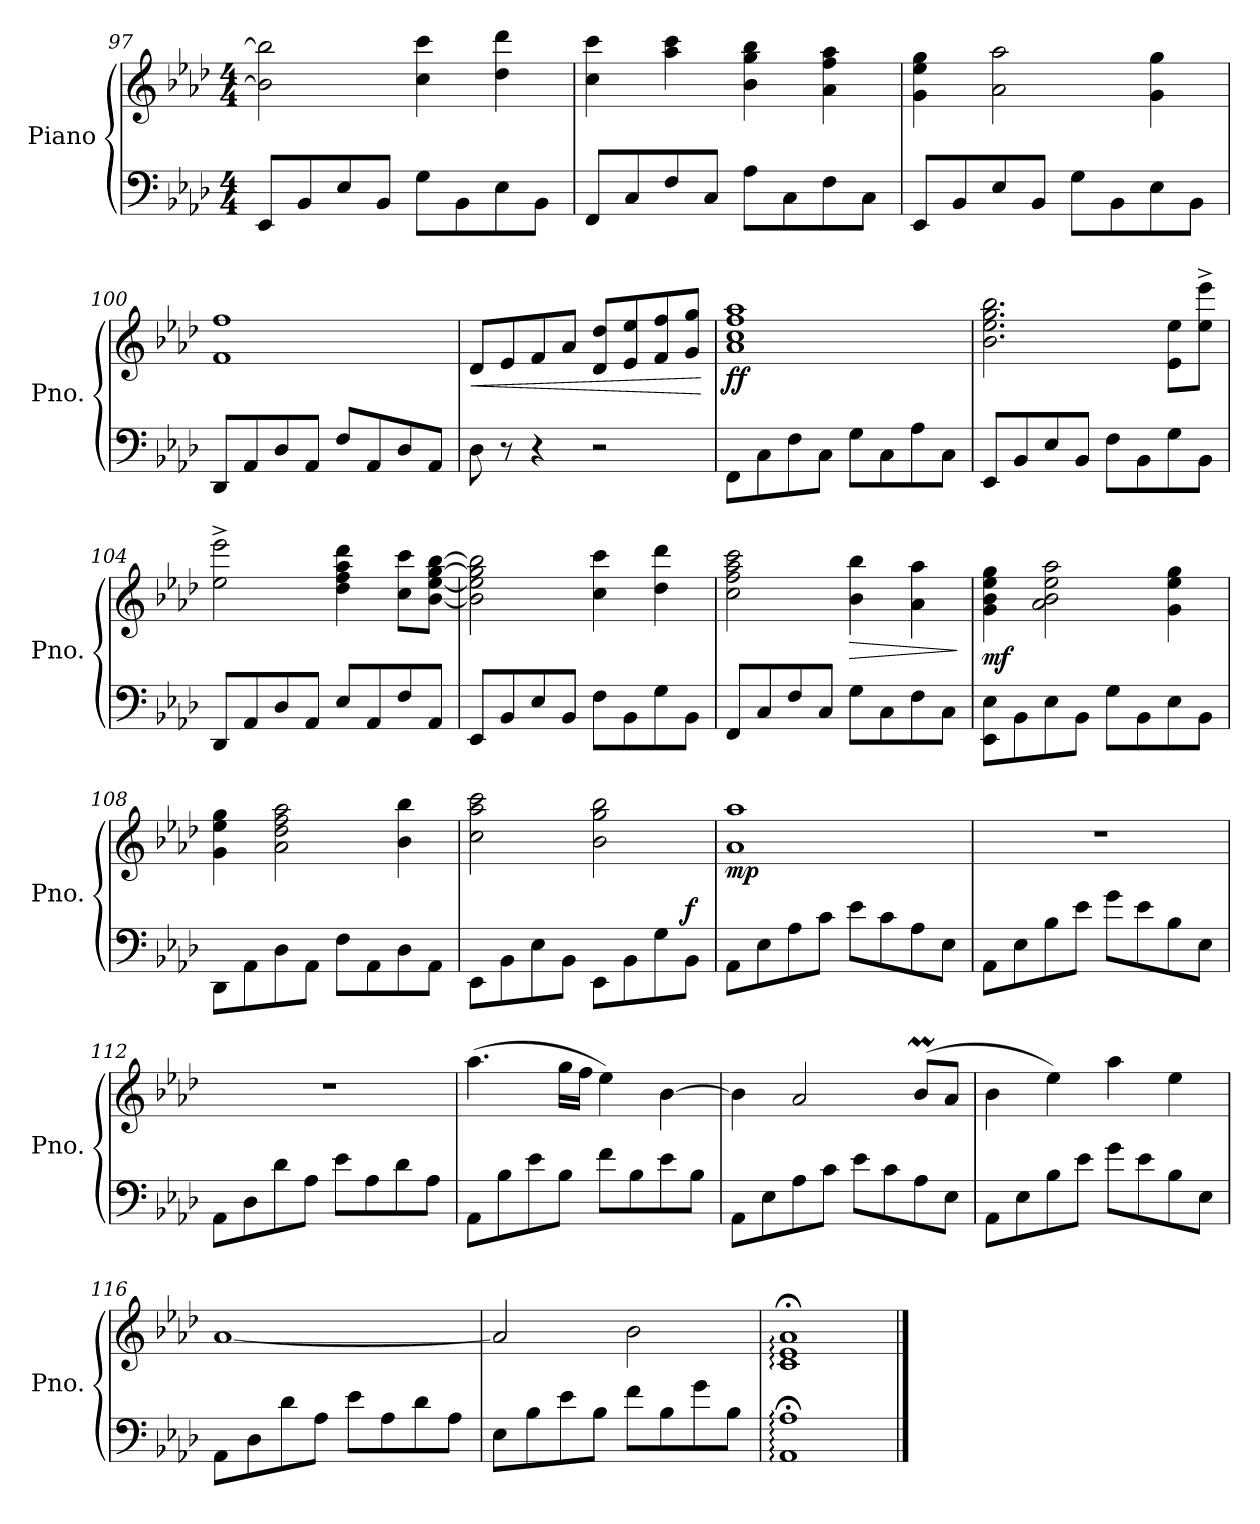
**kern	**kern	**dynam
*part1	*part1	*part1
*staff2	*staff1	*staff1/2
*I"Piano	*	*
*I'Pno.	*	*
*clefF4	*clefG2	*
*k[b-e-a-d-]	*k[b-e-a-d-]	*
*M4/4	*M4/4	*
=97	=97	=97
8EE-/L	2b-\] 2bb-\]	.
8BB-/	.	.
8E-/	.	.
8BB-/J	.	.
8G\L	4cc\ 4ccc\	.
8BB-\	.	.
8E-\	4dd-\ 4ddd-\	.
8BB-\J	.	.
=98	=98	=98
8FF/L	4cc\ 4ccc\	.
8C/	.	.
8F/	4aa-\ 4ccc\	.
8C/J	.	.
8A-\L	4b-\ 4gg\ 4bb-\	.
8C\	.	.
8F\	4a-\ 4ff\ 4aa-\	.
8C\J	.	.
=99	=99	=99
8EE-/L	4g\ 4ee-\ 4gg\	.
8BB-/	.	.
8E-/	2a-\ 2aa-\	.
8BB-/J	.	.
8G\L	.	.
8BB-\	.	.
8E-\	4g\ 4gg\	.
8BB-\J	.	.
=100	=100	=100
8DD-/L	1f 1ff	.
8AA-/	.	.
8D-/	.	.
8AA-/J	.	.
8F/L	.	.
8AA-/	.	.
8D-/	.	.
8AA-/J	.	.
=101	=101	=101
!	!	!LO:HP:b
8D-\	8d-/L	<
8r	8e-/	.
4r	8f/	.
.	8a-/J	.
2r	8d-/ 8dd-/L	.
.	8e-/ 8ee-/	.
.	8f/ 8ff/	.
.	8g/ 8gg/J	.
.	.	[
=102	=102	=102
!	!	!LO:DY:b
8FF\L	1a- 1cc 1ff 1aa-	ff
8C\	.	.
8F\	.	.
8C\J	.	.
8G\L	.	.
8C\	.	.
8A-\	.	.
8C\J	.	.
=103	=103	=103
8EE-/L	2.b-\ 2.ee-\ 2.gg\ 2.bb-\	.
8BB-/	.	.
8E-/	.	.
8BB-/J	.	.
8F\L	.	.
8BB-\	.	.
8G\	8e-\ 8ee-\L	.
8BB-\J	8ee-\^ 8eee-\^J	.
=104	=104	=104
8DD-/L	2ee-\^ 2eee-\^	.
8AA-/	.	.
8D-/	.	.
8AA-/J	.	.
8E-/L	4dd-\ 4ff\ 4aa-\ 4ddd-\	.
8AA-/	.	.
8F/	8cc\ 8ccc\L	.
8AA-/J	[8b-\ [8ee-\ [8gg\ [8bb-\J	.
=105	=105	=105
8EE-/L	2b-\] 2ee-\] 2gg\] 2bb-\]	.
8BB-/	.	.
8E-/	.	.
8BB-/J	.	.
8F\L	4cc\ 4ccc\	.
8BB-\	.	.
8G\	4dd-\ 4ddd-\	.
8BB-\J	.	.
=106	=106	=106
8FF/L	2cc\ 2ff\ 2aa-\ 2ccc\	.
8C/	.	.
8F/	.	.
8C/J	.	.
!	!	!LO:HP:b
8G\L	4b-\ 4bb-\	>
8C\	.	.
8F\	4a-\ 4aa-\	.
8C\J	.	.
.	.	]
=107	=107	=107
!	!	!LO:DY:b
8EE-\ 8E-\L	4g\ 4b-\ 4ee-\ 4gg\	mf
8BB-\	.	.
8E-\	2a-\ 2b-\ 2ee-\ 2aa-\	.
8BB-\J	.	.
8G\L	.	.
8BB-\	.	.
8E-\	4g\ 4ee-\ 4gg\	.
8BB-\J	.	.
=108	=108	=108
8DD-\L	4g\ 4ee-\ 4gg\	.
8AA-\	.	.
8D-\	2a-\ 2dd-\ 2ff\ 2aa-\	.
8AA-\J	.	.
8F\L	.	.
8AA-\	.	.
8D-\	4b-\ 4bb-\	.
8AA-\J	.	.
=109	=109	=109
8EE-\L	2cc\ 2aa-\ 2ccc\	.
8BB-\	.	.
8E-\	.	.
8BB-\J	.	.
8EE-\L	2b-\ 2gg\ 2bb-\	.
8BB-\	.	.
8G\	.	.
!	!	!LO:DY:a=2
8BB-\J	.	f
=110	=110	=110
!	!	!LO:DY:b
8AA-\L	1a- 1aa-	mp
8E-\	.	.
8A-\	.	.
8c\J	.	.
8e-\L	.	.
8c\	.	.
8A-\	.	.
8E-\J	.	.
=111	=111	=111
8AA-\L	1r	.
8E-\	.	.
8B-\	.	.
8e-\J	.	.
8g\L	.	.
8e-\	.	.
8B-\	.	.
8E-\J	.	.
=112	=112	=112
8AA-\L	1r	.
8D-\	.	.
8d-\	.	.
8A-\J	.	.
8e-\L	.	.
8A-\	.	.
8d-\	.	.
8A-\J	.	.
=113	=113	=113
8AA-\L	(>4.aa-\	.
8B-\	.	.
8e-\	.	.
8B-\J	16gg\LL	.
.	16ff\JJ	.
8f\L	4ee-\)	.
8B-\	.	.
8e-\	[4b-\	.
8B-\J	.	.
=114	=114	=114
8AA-\L	4b-\]	.
8E-\	.	.
8A-\	2a-/	.
8c\J	.	.
8e-\L	.	.
8c\	.	.
8A-\	(>8b-M/L	.
8E-\J	8a-/J	.
=115	=115	=115
8AA-\L	4b-\	.
8E-\	.	.
8B-\	4ee-\)	.
8e-\J	.	.
8g\L	4aa-\	.
8e-\	.	.
8B-\	4ee-\	.
8E-\J	.	.
=116	=116	=116
8AA-\L	[1a-	.
8D-\	.	.
8d-\	.	.
8A-\J	.	.
8e-\L	.	.
8A-\	.	.
8d-\	.	.
8A-\J	.	.
=117	=117	=117
8E-\L	2a-/]	.
8B-\	.	.
8e-\	.	.
8B-\J	.	.
8f\L	2b-\	.
8B-\	.	.
8g\	.	.
8B-\J	.	.
=118	=118	=118
1AA-;<: 1A-;<:	1c;<: 1e-;<: 1a-;<:	.
==	==	==
*-	*-	*-
